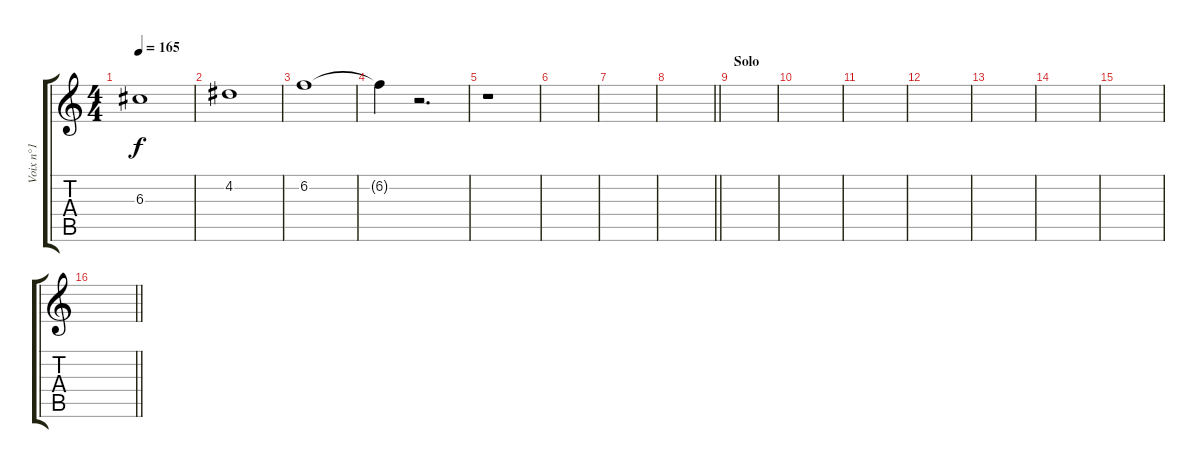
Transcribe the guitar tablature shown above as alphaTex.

\track ("Voix n°1" "Voix n°1") {instrument electricguitarjazz}
\staff {score tabs}
\tuning (E4 B3 G3 D3 A2 E2) {hide}
\ts (4 4)
\tempo 165
\clef g2
\ks c
6.3.1{dy f} |
4.2.1 |
6.2.1 |
6.2{t}.4 r.2{d} |
r.1 |
|
|
\barLineRight lightlight
|
\section ("" "Solo")
|
|
|
|
|
|
|
\barLineRight lightlight
